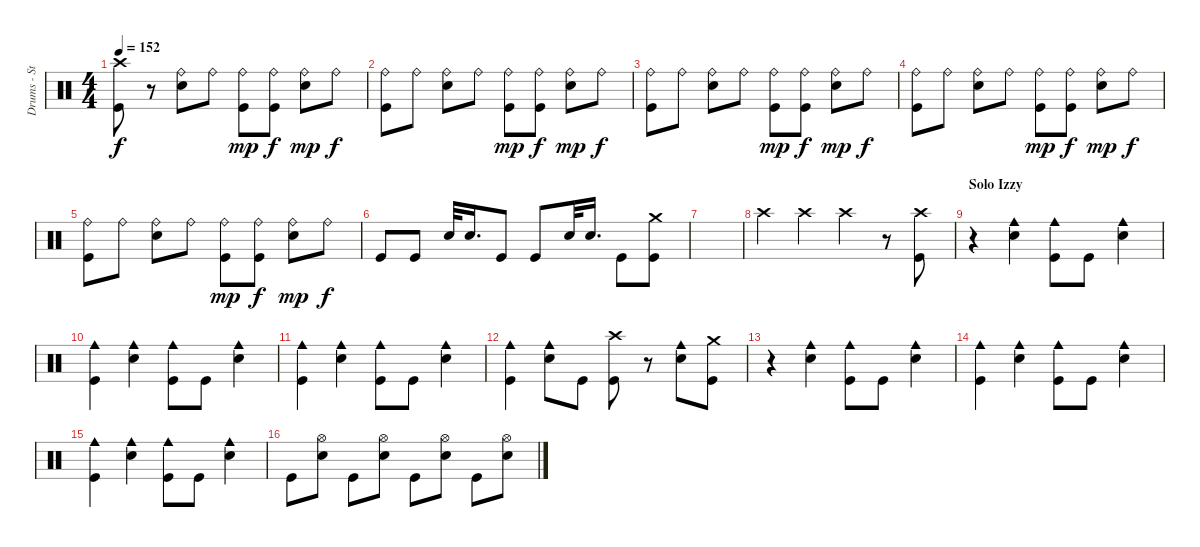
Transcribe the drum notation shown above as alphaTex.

\track ("Drums - Steven Adler" "Drums - St") {instrument percussion}
\staff {score}
\articulation defaults
\ts (4 4)
\tempo 152
\clef neutral
\ks c
("Crash high (hit)" "Kick (hit)").8{dy f} r.8 ("Ride (bell)" "Snare (hit) 2").8 "Ride (bell)".8 ("Ride (bell)" "Kick (hit)").8{dy mp} ("Ride (bell)" "Kick (hit)").8{dy f} ("Ride (bell)" "Snare (hit) 2").8{dy mp} "Ride (bell)".8{dy f} |
("Ride (bell)" "Kick (hit)").8 "Ride (bell)".8 ("Ride (bell)" "Snare (hit) 2").8 "Ride (bell)".8 ("Ride (bell)" "Kick (hit)").8{dy mp} ("Ride (bell)" "Kick (hit)").8{dy f} ("Ride (bell)" "Snare (hit) 2").8{dy mp} "Ride (bell)".8{dy f} |
("Ride (bell)" "Kick (hit)").8 "Ride (bell)".8 ("Ride (bell)" "Snare (hit) 2").8 "Ride (bell)".8 ("Ride (bell)" "Kick (hit)").8{dy mp} ("Ride (bell)" "Kick (hit)").8{dy f} ("Ride (bell)" "Snare (hit) 2").8{dy mp} "Ride (bell)".8{dy f} |
("Ride (bell)" "Kick (hit)").8 "Ride (bell)".8 ("Ride (bell)" "Snare (hit) 2").8 "Ride (bell)".8 ("Ride (bell)" "Kick (hit)").8{dy mp} ("Ride (bell)" "Kick (hit)").8{dy f} ("Ride (bell)" "Snare (hit) 2").8{dy mp} "Ride (bell)".8{dy f} |
("Ride (bell)" "Kick (hit)").8 "Ride (bell)".8 ("Ride (bell)" "Snare (hit) 2").8 "Ride (bell)".8 ("Ride (bell)" "Kick (hit)").8{dy mp} ("Ride (bell)" "Kick (hit)").8{dy f} ("Ride (bell)" "Snare (hit) 2").8{dy mp} "Ride (bell)".8{dy f} |
"Kick (hit)".8 "Kick (hit)".8 "Snare (hit) 2".32 "Snare (hit) 2".16{d} "Kick (hit)".8 "Kick (hit)".8 "Snare (hit) 2".32 "Snare (hit) 2".16{d} "Kick (hit)".8 ("Crash medium (hit)" "Kick (hit)").8 |
|
"Crash high (hit)".4 "Crash high (hit)".4 "Crash high (hit)".4 r.8 ("Crash high (hit)" "Kick (hit)").8 |
\section ("" "Solo Izzy")
r.4 ("Cowbell medium (hit)" "Snare (hit) 2").4 ("Cowbell medium (hit)" "Kick (hit)").8 "Kick (hit)".8 ("Cowbell medium (hit)" "Snare (hit) 2").4 |
("Cowbell medium (hit)" "Kick (hit)").4 ("Cowbell medium (hit)" "Snare (hit) 2").4 ("Cowbell medium (hit)" "Kick (hit)").8 "Kick (hit)".8 ("Cowbell medium (hit)" "Snare (hit) 2").4 |
("Cowbell medium (hit)" "Kick (hit)").4 ("Cowbell medium (hit)" "Snare (hit) 2").4 ("Cowbell medium (hit)" "Kick (hit)").8 "Kick (hit)".8 ("Cowbell medium (hit)" "Snare (hit) 2").4 |
("Cowbell medium (hit)" "Kick (hit)").4 ("Cowbell medium (hit)" "Snare (hit) 2").8 "Kick (hit)".8 ("Crash high (hit)" "Kick (hit)").8 r.8 ("Cowbell medium (hit)" "Snare (hit) 2").8 ("Crash medium (hit)" "Kick (hit)").8 |
r.4 ("Cowbell medium (hit)" "Snare (hit) 2").4 ("Cowbell medium (hit)" "Kick (hit)").8 "Kick (hit)".8 ("Cowbell medium (hit)" "Snare (hit) 2").4 |
("Cowbell medium (hit)" "Kick (hit)").4 ("Cowbell medium (hit)" "Snare (hit) 2").4 ("Cowbell medium (hit)" "Kick (hit)").8 "Kick (hit)".8 ("Cowbell medium (hit)" "Snare (hit) 2").4 |
("Cowbell medium (hit)" "Kick (hit)").4 ("Cowbell medium (hit)" "Snare (hit) 2").4 ("Cowbell medium (hit)" "Kick (hit)").8 "Kick (hit)".8 ("Cowbell medium (hit)" "Snare (hit) 2").4 |
"Kick (hit)".8 ("Hi-Hat (open)" "Snare (hit) 2").8 "Kick (hit)".8 ("Hi-Hat (open)" "Snare (hit) 2").8 "Kick (hit)".8 ("Hi-Hat (open)" "Snare (hit) 2").8 "Kick (hit)".8 ("Hi-Hat (open)" "Snare (hit) 2").8
